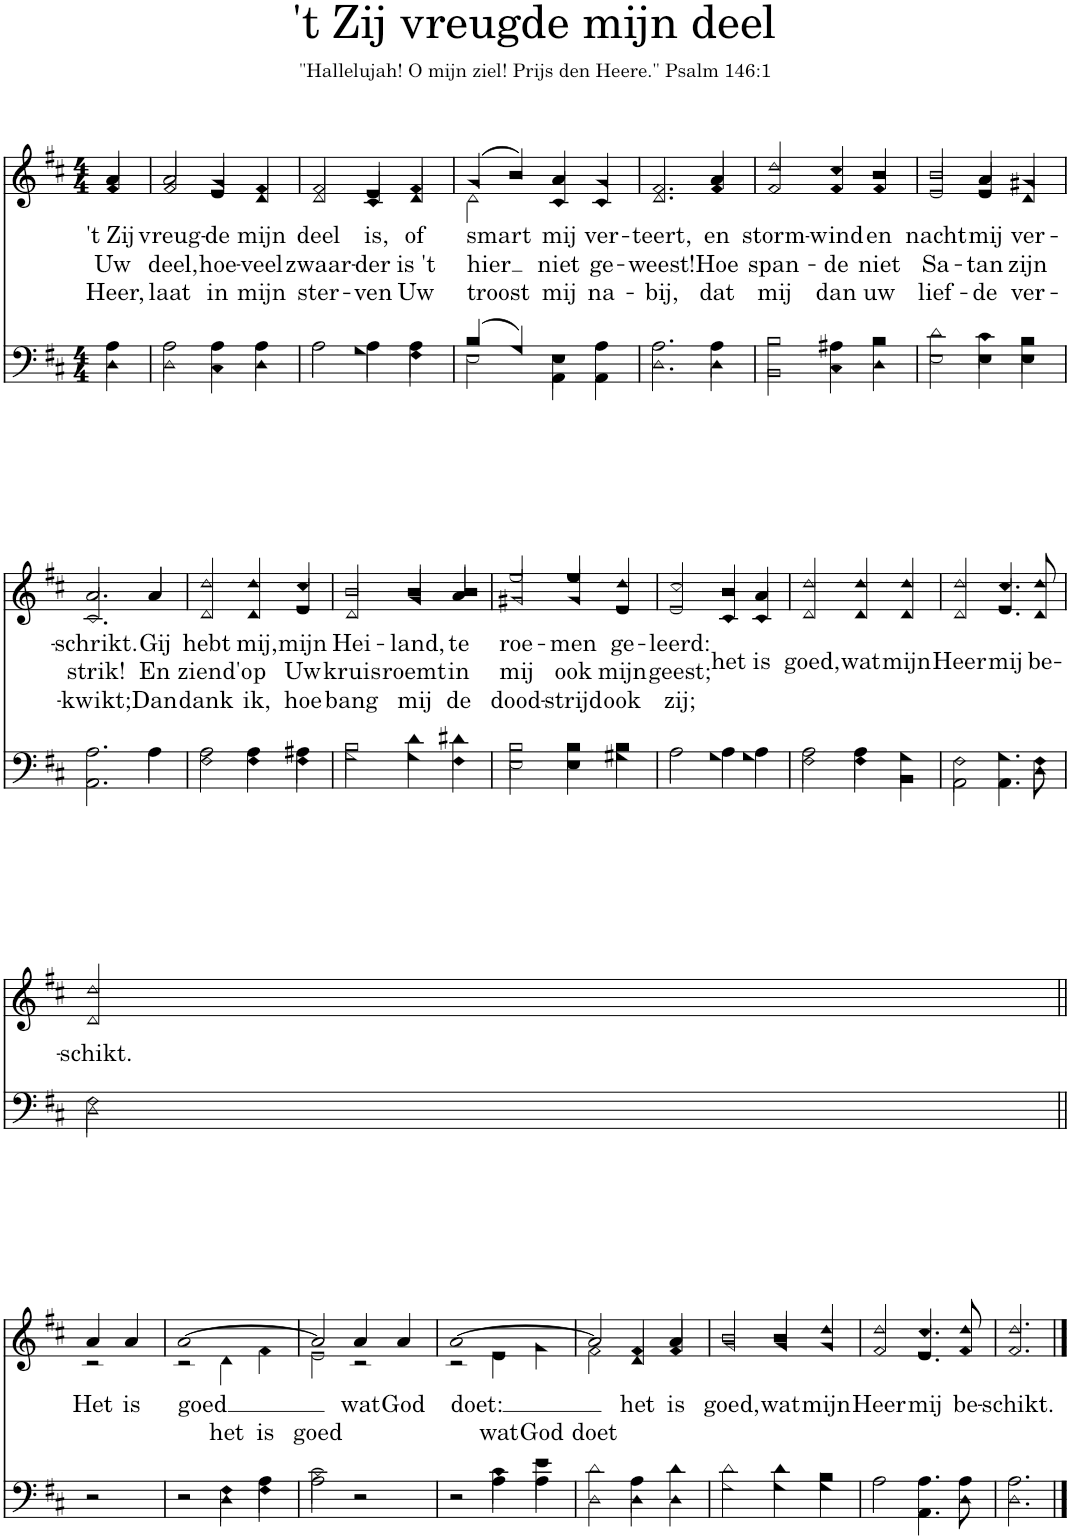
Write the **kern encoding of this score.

**kern	**kern	**text	**text	**text
*part2	*part1	*part1	*part1	*part1
*staff2	*staff1	*staff1	*staff1	*staff1
*I"Men	*I"Women	*	*	*
*clefF4	*clefG2	*	*	*
*k[f#c#]	*k[f#c#]	*	*	*
*M4/4	*M4/4	*	*	*
=	=	=	=	=
*^	*	*	*	*
!	!	!	!LO:LY:b	!LO:LY:b	!LO:LY:b
*	*	*^	*	*	*
4A\	4D\	4a/	4f#/	't Zij	Uw	Heer,
=1	=1	=1	=1	=1	=1	=1
!	!	!	!	!LO:LY:b	!LO:LY:b	!LO:LY:b
2A\	2D\	2a/	2f#/	vreug-	deel,	laat
!	!	!	!	!LO:LY:b	!LO:LY:b	!LO:LY:b
4A\	4C#\	4g/	4e/	-de	hoe-	in
!	!	!	!	!LO:LY:b	!LO:LY:b	!LO:LY:b
4A\	4D\	4f#/	4d/	mijn	-veel	mijn
=2	=2	=2	=2	=2	=2	=2
!	!	!	!	!LO:LY:b	!LO:LY:b	!LO:LY:b
2A\	2A\	2f#/	2d/	deel	zwaar-	ster-
!	!	!	!	!LO:LY:b	!LO:LY:b	!LO:LY:b
4A\	4G\	4e/	4c#/	is,	-der	-ven
!	!	!	!	!LO:LY:b	!LO:LY:b	!LO:LY:b
4A\	4F#\	4f#/	4d/	of	is 't	Uw
=3	=3	=3	=3	=3	=3	=3
!	!	!	!	!LO:LY:b	!LO:LY:b	!LO:LY:b
(4B/	2E\	(4g/	2d\	smart	hier	troost
4G/)	.	4b/)	.	.	.	.
!	!	!	!	!LO:LY:b	!LO:LY:b	!LO:LY:b
4E\	4AA\	4a/	4c#/	mij	niet	mij
!	!	!	!	!LO:LY:b	!LO:LY:b	!LO:LY:b
4A\	4AA\	4g/	4c#/	ver-	ge-	na-
=4	=4	=4	=4	=4	=4	=4
!	!	!	!	!LO:LY:b	!LO:LY:b	!LO:LY:b
2.A\	2.D\	2.f#/	2.d/	-teert,	-weest!	-bij,
!	!	!	!	!LO:LY:b	!LO:LY:b	!LO:LY:b
4A\	4D\	4a/	4f#/	en	Hoe	dat
=5	=5	=5	=5	=5	=5	=5
!	!	!	!	!LO:LY:b	!LO:LY:b	!LO:LY:b
2B\	2BB\	2dd/	2f#/	storm-	span-	mij
!	!	!	!	!LO:LY:b	!LO:LY:b	!LO:LY:b
4A#X\	4C#\	4cc#/	4f#/	-wind	-de	dan
!	!	!	!	!LO:LY:b	!LO:LY:b	!LO:LY:b
4B\	4D\	4b/	4f#/	en	niet	uw
=6	=6	=6	=6	=6	=6	=6
!	!	!	!	!LO:LY:b	!LO:LY:b	!LO:LY:b
2d\	2E\	2b/	2e/	nacht	Sa-	lief-
!	!	!	!	!LO:LY:b	!LO:LY:b	!LO:LY:b
4c#\	4E\	4a/	4e/	mij	-tan	-de
!	!	!	!	!LO:LY:b	!LO:LY:b	!LO:LY:b
4B\	4E\	4g#X/	4d/	ver-	zijn	ver-
!!LO:LB:g=z	!!
=7	=7	=7	=7	=7	=7	=7
!	!	!	!	!LO:LY:b	!LO:LY:b	!LO:LY:b
2.A\	2.AA\	2.a/	2.c#/	-schrikt.	strik!	-kwikt;
!	!	!	!	!LO:LY:b	!LO:LY:b	!LO:LY:b
4A\	4A\	4a/	4a/	Gij	En	Dan
=8	=8	=8	=8	=8	=8	=8
!	!	!	!	!LO:LY:b	!LO:LY:b	!LO:LY:b
2A\	2F#\	2dd/	2d/	hebt	ziend'	dank
!	!	!	!	!LO:LY:b	!LO:LY:b	!LO:LY:b
4A\	4F#\	4dd/	4d/	mij,	op	ik,
!	!	!	!	!LO:LY:b	!LO:LY:b	!LO:LY:b
4A#X\	4F#\	4cc#/	4e/	mijn	Uw	hoe
=9	=9	=9	=9	=9	=9	=9
!	!	!	!	!LO:LY:b	!LO:LY:b	!LO:LY:b
2B\	2G\	2b/	2d/	Hei-	kruis	bang
!	!	!	!	!LO:LY:b	!LO:LY:b	!LO:LY:b
4d\	4G\	4b/	4g/	-land,	roemt	mij
!	!	!	!	!LO:LY:b	!LO:LY:b	!LO:LY:b
4d#X\	4F#\	4b/	4a/	te	in	de
=10	=10	=10	=10	=10	=10	=10
!	!	!	!	!LO:LY:b	!LO:LY:b	!LO:LY:b
2B\	2E\	2ee/	2g#X/	roe-	mij	dood-
!	!	!	!	!LO:LY:b	!LO:LY:b	!LO:LY:b
4B\	4E\	4ee/	4g#/	-men	ook	-strijd
!	!	!	!	!LO:LY:b	!LO:LY:b	!LO:LY:b
4B\	4G#X\	4dd/	4e/	ge-	mijn	ook
=11	=11	=11	=11	=11	=11	=11
!	!	!	!	!LO:LY:b	!LO:LY:b	!LO:LY:b
2A\	2A\	2cc#/	2e/	-leerd:	geest;	zij;
!	!	!	!	!LO:LY:b	!	!
4A\	4G\	4b/	4c#/	het	.	.
!	!	!	!	!LO:LY:b	!	!
4A\	4G\	4a/	4c#/	is	.	.
=12	=12	=12	=12	=12	=12	=12
!	!	!	!	!LO:LY:b	!	!
2A\	2F#\	2dd/	2d/	goed,	.	.
!	!	!	!	!LO:LY:b	!	!
4A\	4F#\	4dd/	4d/	wat	.	.
!	!	!	!	!LO:LY:b	!	!
4G\	4BB\	4dd/	4d/	mijn	.	.
=13	=13	=13	=13	=13	=13	=13
!	!	!	!	!LO:LY:b	!	!
2F#\	2AA\	2dd/	2d/	Heer	.	.
!	!	!	!	!LO:LY:b	!	!
4.G\	4.AA\	4.cc#/	4.e/	mij	.	.
!	!	!	!	!LO:LY:b	!	!
8F#\	8D\	8dd/	8d/	be-	.	.
!!LO:LB:g=z	!!
=14	=14	=14	=14	=14	=14	=14
!	!	!	!	!LO:LY:b	!	!
2F#\	2D\	2dd/	2d/	-schikt.	.	.
!!LO:LB:g=z	!!
=15||	=15||	=15||	=15||	=15||	=15||	=15||
!	!	!	!	!LO:LY:b	!	!
*v	*v	*	*	*	*	*
2r	4a/	2r	Het	.	.
!	!	!	!LO:LY:b	!	!
.	4a/	.	is	.	.
=16	=16	=16	=16	=16	=16
*^	*	*	*	*	*
!	!	!	!	!LO:LY:b	!	!
2r	2r	[1a	2r	goed	.	.
!	!	!	!	!	!LO:LY:b	!
4F#\	4D\	.	4d\	.	het	.
!	!	!	!	!	!LO:LY:b	!
4A\	4F#\	.	4f#\	.	is	.
=17	=17	=17	=17	=17	=17	=17
!	!	!	!	!	!LO:LY:b	!
2c#\	2A\	2a/]	2e\	.	goed	.
!	!	!	!	!LO:LY:b	!	!
2r	2r	4a/	2r	wat	.	.
!	!	!	!	!LO:LY:b	!	!
.	.	4a/	.	God	.	.
=18	=18	=18	=18	=18	=18	=18
!	!	!	!	!LO:LY:b	!	!
2r	2r	[1a	2r	doet:	.	.
!	!	!	!	!	!LO:LY:b	!
4c#\	4A\	.	4e\	.	wat	.
!	!	!	!	!	!LO:LY:b	!
4e\	4A\	.	4g\	.	God	.
=19	=19	=19	=19	=19	=19	=19
!	!	!	!	!	!LO:LY:b	!
2d\	2D\	2a/]	2f#\	.	doet	.
!	!	!	!	!LO:LY:b	!	!
4A\	4D\	4f#/	4d/	het	.	.
!	!	!	!	!LO:LY:b	!	!
4d\	4D\	4a/	4f#/	is	.	.
=20	=20	=20	=20	=20	=20	=20
!	!	!	!	!LO:LY:b	!	!
2d\	2G\	2b/	2g/	goed,	.	.
!	!	!	!	!LO:LY:b	!	!
4d\	4G\	4b/	4g/	wat	.	.
!	!	!	!	!LO:LY:b	!	!
4B\	4G\	4dd/	4g/	mijn	.	.
=21	=21	=21	=21	=21	=21	=21
!	!	!	!	!LO:LY:b	!	!
2A\	2A\	2dd/	2f#/	Heer	.	.
!	!	!	!	!LO:LY:b	!	!
4.A\	4.AA\	4.cc#/	4.e/	mij	.	.
!	!	!	!	!LO:LY:b	!	!
8A\	8D\	8dd/	8f#/	be-	.	.
=22	=22	=22	=22	=22	=22	=22
!	!	!	!	!LO:LY:b	!	!
2.A\	2.D\	2.dd/	2.f#/	-schikt.	.	.
*v	*v	*	*	*	*	*
*	*v	*v	*	*	*
==	==	==	==	==
*-	*-	*-	*-	*-
